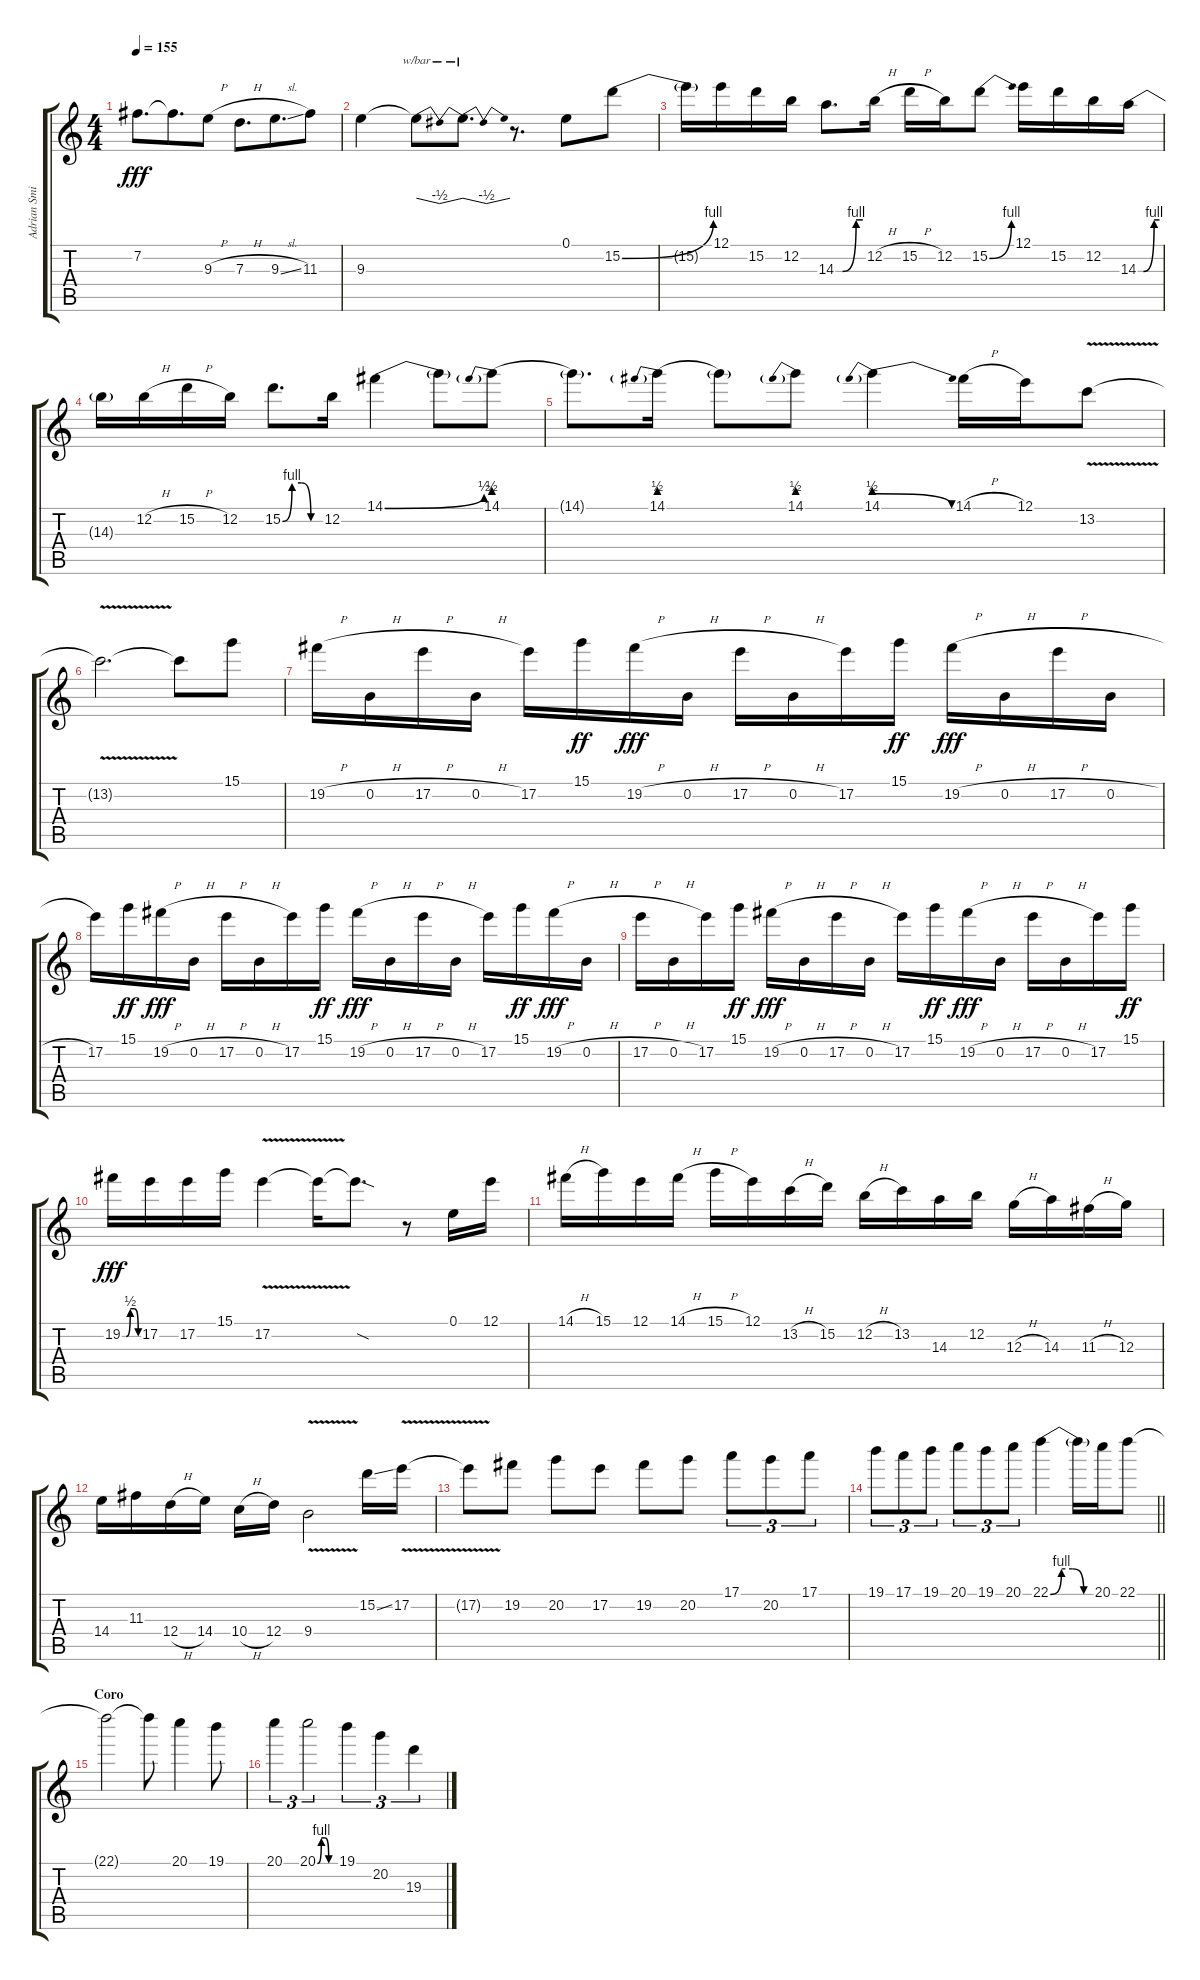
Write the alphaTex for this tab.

\track ("Adrian Smith" "Adrian Smi") {instrument distortionguitar}
\staff {score tabs}
\tuning (E4 B3 G3 D3 A2 E2) {hide}
\ts (4 4)
\tempo 155
\clef g2
\ks c
7.2{t}.8{d dy fff} 7.2{t}.8{d beam merge} 9.3{h}.8 7.3{h}.8{d} 9.3{sl}.8{d beam merge} 11.3.8 |
9.3.4 9.3{t}.8{tbe (dip default 0 0 30 -2 60 0)} 9.3{t}.8{d tbe (dip default 0 0 30 -2 60 0)} r.8{d} 0.1.8 15.2{be (bend 0 0 60 4)}.8 |
15.2{t}.16 12.1.16 15.2.16 12.2.16 14.3{be (custom 0 0 15 0 45 4 60 4)}.8{d} 12.2{h}.16 15.2{h}.16 12.2.16 15.2{be (bend 0 0 60 4)}.8 12.1.16 15.2.16 12.2.16 14.3{be (custom 0 0 15 0 45 4 60 4)}.16 |
14.3{t}.16 12.2{h}.16 15.2{h}.16 12.2.16 15.2{be (custom 0 0 15 4 30 4 45 0 60 0)}.8{d} 12.2.16 14.1{be (bend 0 0 60 2)}.4 14.1{t}.8 14.1{be (prebend 0 2 60 2)}.8 |
14.1{t}.8{d} 14.1{be (prebend 0 2 60 2)}.16 14.1{t}.8 14.1{be (prebend 0 2 60 2)}.8 14.1{be (prebendrelease 0 2 60 0)}.4 14.1{h}.16 12.1.16 13.2{v}.8 |
13.2{t}.2{d} 13.2{t}.8 15.1.8 |
19.2{h}.16 0.2{h}.16 17.2{h}.16 0.2{h}.16 17.2.16 15.1.16{dy ff} 19.2{h}.16{dy fff} 0.2{h}.16 17.2{h}.16 0.2{h}.16 17.2.16 15.1.16{dy ff} 19.2{h}.16{dy fff} 0.2{h}.16 17.2{h}.16 0.2{h}.16 |
17.2.16 15.1.16{dy ff} 19.2{h}.16{dy fff} 0.2{h}.16 17.2{h}.16 0.2{h}.16 17.2.16 15.1.16{dy ff} 19.2{h}.16{dy fff} 0.2{h}.16 17.2{h}.16 0.2{h}.16 17.2.16 15.1.16{dy ff} 19.2{h}.16{dy fff} 0.2{h}.16 |
17.2{h}.16 0.2{h}.16 17.2.16 15.1.16{dy ff} 19.2{h}.16{dy fff} 0.2{h}.16 17.2{h}.16 0.2{h}.16 17.2.16 15.1.16{dy ff} 19.2{h}.16{dy fff} 0.2{h}.16 17.2{h}.16 0.2{h}.16 17.2.16 15.1.16{dy ff} |
19.2{be (custom 0 0 15 0 30 2 45 2 60 0)}.16{dy fff} 17.2.16 17.2.16 15.1.16 17.2{v}.4 17.2{t}.16 17.2{sod t}.8{d} r.8 0.1.16 12.1.16 |
14.1{h}.16 15.1.16 12.1.16 14.1{h}.16 15.1{h}.16 12.1.16 13.2{h}.16 15.2.16 12.2{h}.16 13.2.16 14.3.16 12.2.16 12.3{h}.16 14.3.16 11.3{h}.16 12.3.16 |
14.4.16 11.3.16 12.4{h}.16 14.4.16 10.4{h}.16 12.4.16 9.4{v}.2 15.2{ss}.16 17.2{v}.16 |
17.2{t}.8 19.2.8 20.2.8 17.2.8 19.2.8 20.2.8 17.1.8{tu (3 2)} 20.2.8{tu (3 2)} 17.1.8{tu (3 2)} |
\barLineRight lightlight
19.1.8{tu (3 2)} 17.1.8{tu (3 2)} 19.1.8{tu (3 2)} 20.1.8{tu (3 2)} 19.1.8{tu (3 2)} 20.1.8{tu (3 2)} 22.1{be (custom 0 0 15 4 30 4 45 0 60 0)}.4 22.1{t}.16 20.1.16 22.1.8 |
\section ("" "Coro")
22.1{t}.2 22.1{t}.8 20.1.4 19.1.8 |
20.1.4{tu (3 2)} 20.1{be (custom 0 0 13 4 25 4 38 0 60 0)}.2{tu (3 2)} 19.1.4{tu (3 2)} 20.2.4{tu (3 2)} 19.3.4{tu (3 2)}
